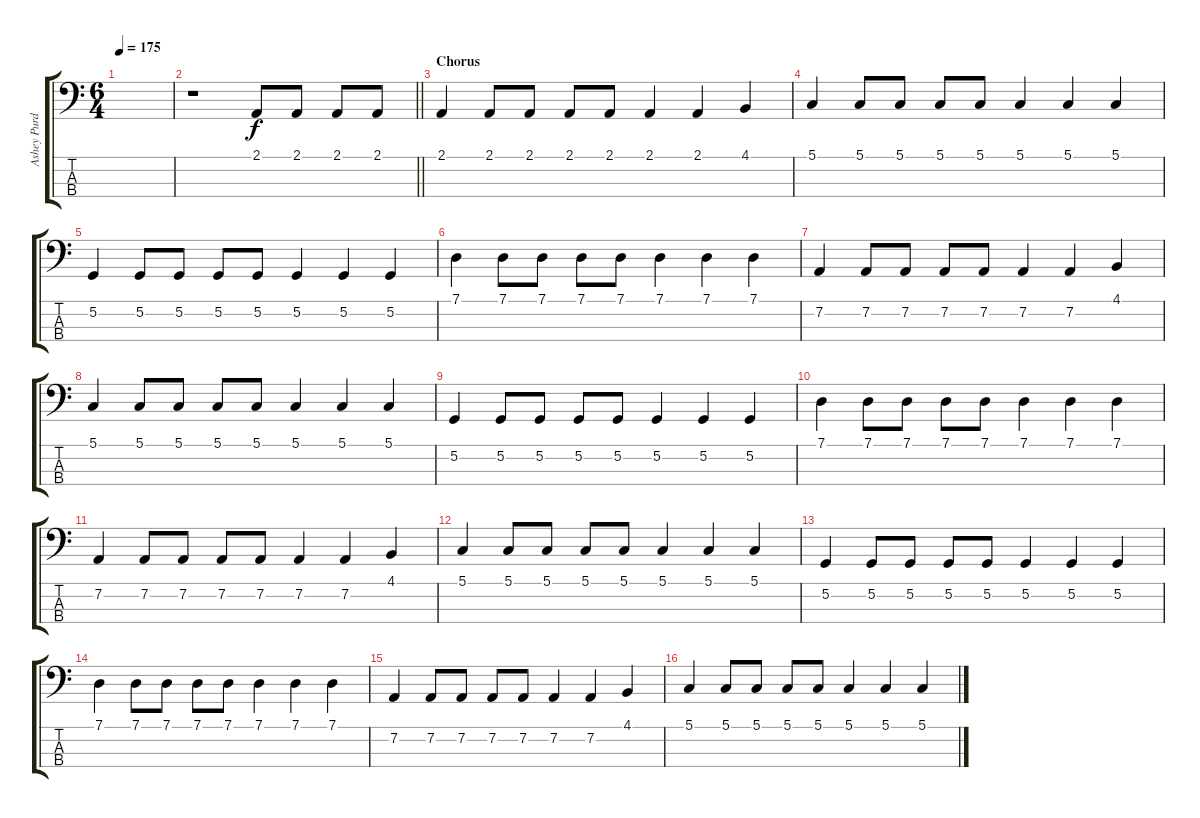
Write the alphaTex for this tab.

\track ("Ashey Purdy" "Ashey Purd") {instrument electricbasspick}
\staff {score tabs}
\tuning (G1 D1 A0 E0) {hide}
\ts (6 4)
\tempo 175
\clef f4
\ks c
|
\barLineRight lightlight
r.1 2.1.8 2.1.8 2.1.8 2.1.8 |
\section ("" "Chorus")
2.1.4 2.1.8 2.1.8 2.1.8 2.1.8 2.1.4 2.1.4 4.1.4 |
5.1.4 5.1.8 5.1.8 5.1.8 5.1.8 5.1.4 5.1.4 5.1.4 |
5.2.4 5.2.8 5.2.8 5.2.8 5.2.8 5.2.4 5.2.4 5.2.4 |
7.1.4 7.1.8 7.1.8 7.1.8 7.1.8 7.1.4 7.1.4 7.1.4 |
7.2.4 7.2.8 7.2.8 7.2.8 7.2.8 7.2.4 7.2.4 4.1.4 |
5.1.4 5.1.8 5.1.8 5.1.8 5.1.8 5.1.4 5.1.4 5.1.4 |
5.2.4 5.2.8 5.2.8 5.2.8 5.2.8 5.2.4 5.2.4 5.2.4 |
7.1.4 7.1.8 7.1.8 7.1.8 7.1.8 7.1.4 7.1.4 7.1.4 |
7.2.4 7.2.8 7.2.8 7.2.8 7.2.8 7.2.4 7.2.4 4.1.4 |
5.1.4 5.1.8 5.1.8 5.1.8 5.1.8 5.1.4 5.1.4 5.1.4 |
5.2.4 5.2.8 5.2.8 5.2.8 5.2.8 5.2.4 5.2.4 5.2.4 |
7.1.4 7.1.8 7.1.8 7.1.8 7.1.8 7.1.4 7.1.4 7.1.4 |
7.2.4 7.2.8 7.2.8 7.2.8 7.2.8 7.2.4 7.2.4 4.1.4 |
5.1.4 5.1.8 5.1.8 5.1.8 5.1.8 5.1.4 5.1.4 5.1.4
